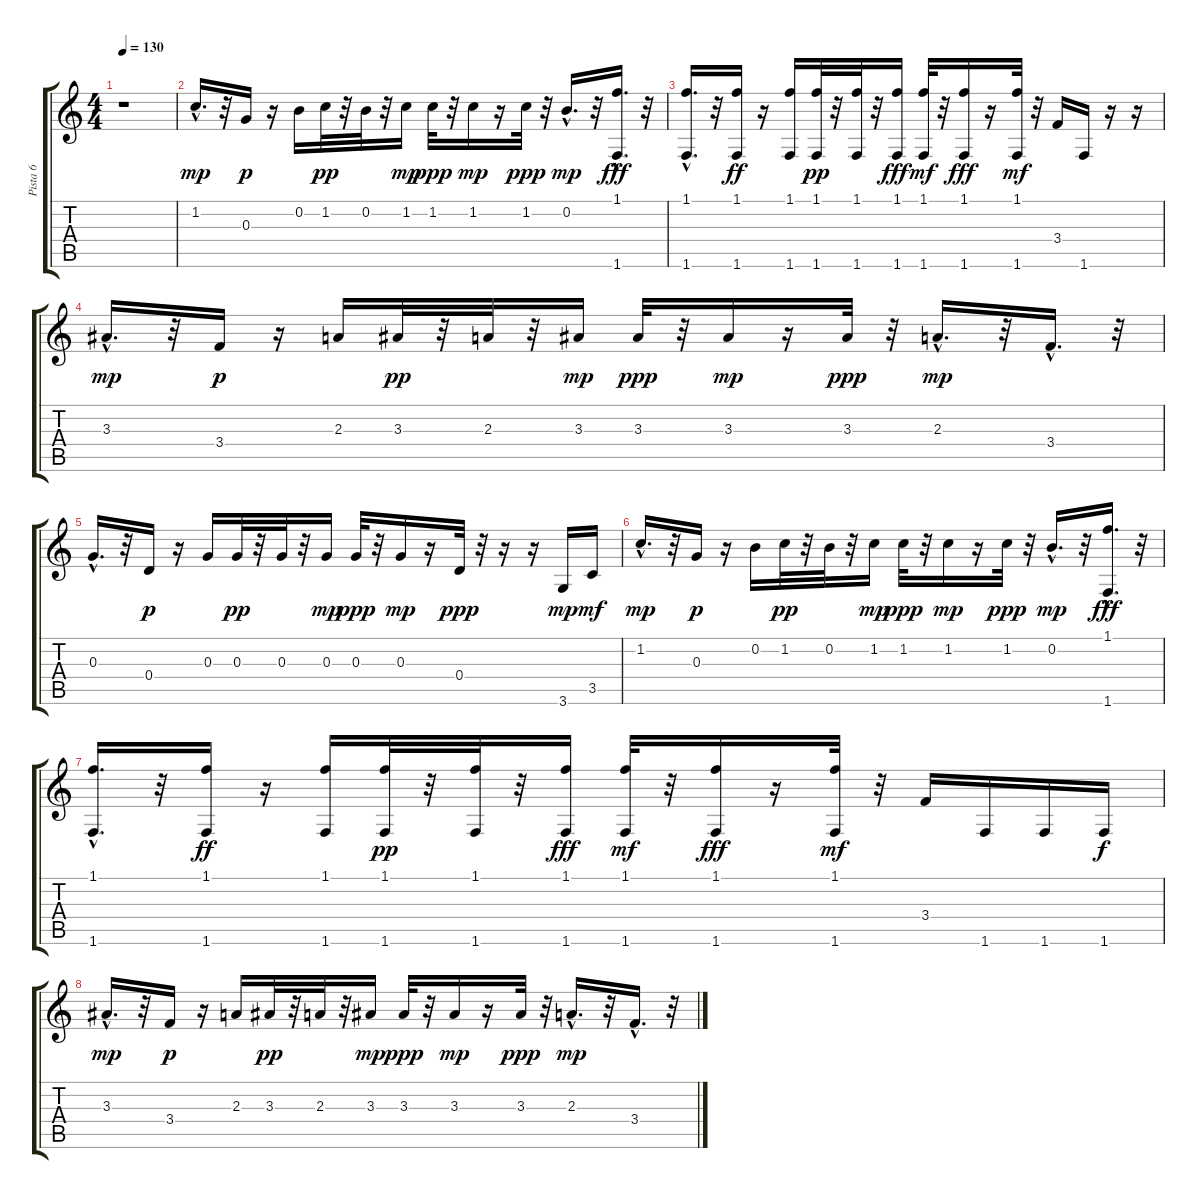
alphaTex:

\track ("Pista 6" "Pista 6") {instrument electricbasspick}
\staff {score tabs}
\tuning (E4 B3 G3 D3 A2 E2) {hide}
\ts (4 4)
\tempo 130
\clef g2
\ks c
r.1{dy mp instrument electricbasspick} |
1.2{hac}.16{d} r.32 0.3.16{dy p} r.16 0.2.16 1.2.32{dy pp} r.32 0.2.32 r.32 1.2.16{dy mp} 1.2.32{dy ppp} r.32 1.2.16{dy mp} r.16 1.2.32{dy ppp} r.32 0.2{hac}.16{d dy mp} r.32 (1.1{hac} 1.6{hac}).16{d dy fff} r.32 |
(1.1{hac} 1.6{hac}).16{d} r.32 (1.1 1.6).16{dy ff} r.16 (1.1 1.6).16 (1.1 1.6).32{dy pp} r.32 (1.1 1.6).32 r.32 (1.1 1.6).16{dy fff} (1.1 1.6).32{dy mf} r.32 (1.1 1.6).16{dy fff} r.16 (1.1 1.6).32{dy mf} r.32 3.4.16 1.6.16 r.16 r.16 |
3.3{hac}.16{d dy mp} r.32 3.4.16{dy p} r.16 2.3.16 3.3.32{dy pp} r.32 2.3.32 r.32 3.3.16{dy mp} 3.3.32{dy ppp} r.32 3.3.16{dy mp} r.16 3.3.32{dy ppp} r.32 2.3{hac}.16{d dy mp} r.32 3.4{hac}.16{d} r.32 |
0.3{hac}.16{d} r.32 0.4.16{dy p} r.16 0.3.16 0.3.32{dy pp} r.32 0.3.32 r.32 0.3.16{dy mp} 0.3.32{dy ppp} r.32 0.3.16{dy mp} r.16 0.4.32{dy ppp} r.32 r.16 r.16 3.6.16{dy mp} 3.5.16{dy mf} |
1.2{hac}.16{d dy mp} r.32 0.3.16{dy p} r.16 0.2.16 1.2.32{dy pp} r.32 0.2.32 r.32 1.2.16{dy mp} 1.2.32{dy ppp} r.32 1.2.16{dy mp} r.16 1.2.32{dy ppp} r.32 0.2{hac}.16{d dy mp} r.32 (1.1{hac} 1.6{hac}).16{d dy fff} r.32 |
(1.1{hac} 1.6{hac}).16{d} r.32 (1.1 1.6).16{dy ff} r.16 (1.1 1.6).16 (1.1 1.6).32{dy pp} r.32 (1.1 1.6).32 r.32 (1.1 1.6).16{dy fff} (1.1 1.6).32{dy mf} r.32 (1.1 1.6).16{dy fff} r.16 (1.1 1.6).32{dy mf} r.32 3.4.16 1.6.16 1.6.16 1.6.16{dy f} |
3.3{hac}.16{d dy mp} r.32 3.4.16{dy p} r.16 2.3.16 3.3.32{dy pp} r.32 2.3.32 r.32 3.3.16{dy mp} 3.3.32{dy ppp} r.32 3.3.16{dy mp} r.16 3.3.32{dy ppp} r.32 2.3{hac}.16{d dy mp} r.32 3.4{hac}.16{d} r.32
